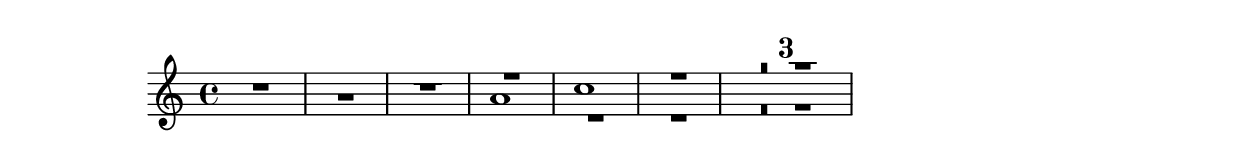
%% Do not edit this file; it is auto-generated from input/new
%% This file is in the public domain.
\version "2.12.0"
\header {
 doctitlees = "Posicionar los silencios multicompás"
 texidoces = "
A diferencia de los silencios normales, no existe una instrucción
predefinida para modificar la posición predefinida de un símbolo
multicompás sobre el pentagrama, adjuntándolo a una nota,
independientemente de cuál sea su forma.  Sin embargo, en la música
polifónica los silencios multicompás de las voces de numeración par e
impar están separados verticalmente.  La colocación de los silencios
multicompás se puede controlar como se ve a continuación:

"

texidocde = "
Anders als bei normalen Pausen gibt es keinen direkten Befehl, um die
vertikale Position von Ganztaktpausen zu beeinflussen, indem man sie an
eine Tonhöhe anhängt.  In polyphoner Notation wird aber dennoch die
Position der Pausen von geraden und ungeraden Stimmen voneinander
unterschieden.  Die Position von Ganztaktpausen kann wie folgt verändert
werden:
 "
  doctitlede = "Positionierung von Ganztaktpausen"

  lsrtags = "rhythms,tweaks-and-overrides"
  texidoc = "
Unlike ordinary rests, there is no predefined command
to change the staff position of a multi-measure
rest symbol of either form by attaching it to a note.  However,
in polyphonic music multi-measure rests in odd-numbered and
even-numbered voices are vertically separated.  The positioning
of multi-measure rests can be controlled as follows:
 "
  doctitle = "Positioning multi-measure rests"
} % begin verbatim


\relative c'' {
  % Multi-measure rests by default are set under the second line
  R1
  % They can be moved with an override
  \override MultiMeasureRest #'staff-position = #-2
  R1
  % A value of 0 is the default position;
  % the following trick moves the rest to the center line
  \override MultiMeasureRest #'staff-position = #-0.01
  R1
  % Multi-measure rests in odd-numbered voices are under the top line
  << { R1 } \\ { a1 } >>
  % Multi-measure rests in even-numbered voices are under the bottom line
  << { c1 } \\ { R1 } >>
  % They remain separated even in empty measures
  << { R1 } \\ { R1 } >>
  % This brings them together even though there are two voices
  \compressFullBarRests
  <<
    \revert MultiMeasureRest #'staff-position
    { R1*3 }
    \\
    \revert MultiMeasureRest #'staff-position
    { R1*3 }
  >>
}
